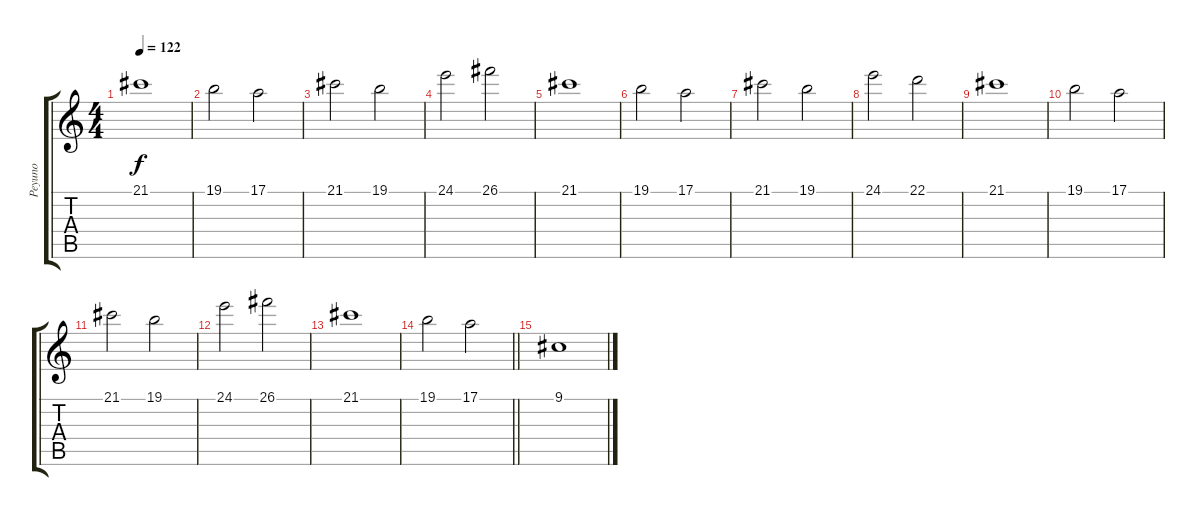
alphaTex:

\track ("Peyuno" "Peyuno") {instrument stringensemble2}
\staff {score tabs}
\tuning (E4 B3 G3 D3 A2 E2) {hide}
\ts (4 4)
\tempo 122
\clef g2
\ks c
21.1.1{dy f} |
19.1.2 17.1.2 |
21.1.2 19.1.2 |
24.1.2 26.1.2 |
21.1.1 |
19.1.2 17.1.2 |
21.1.2 19.1.2 |
24.1.2 22.1.2 |
21.1.1 |
19.1.2 17.1.2 |
21.1.2 19.1.2 |
24.1.2 26.1.2 |
21.1.1 |
\barLineRight lightlight
19.1.2 17.1.2 |
9.1.1
